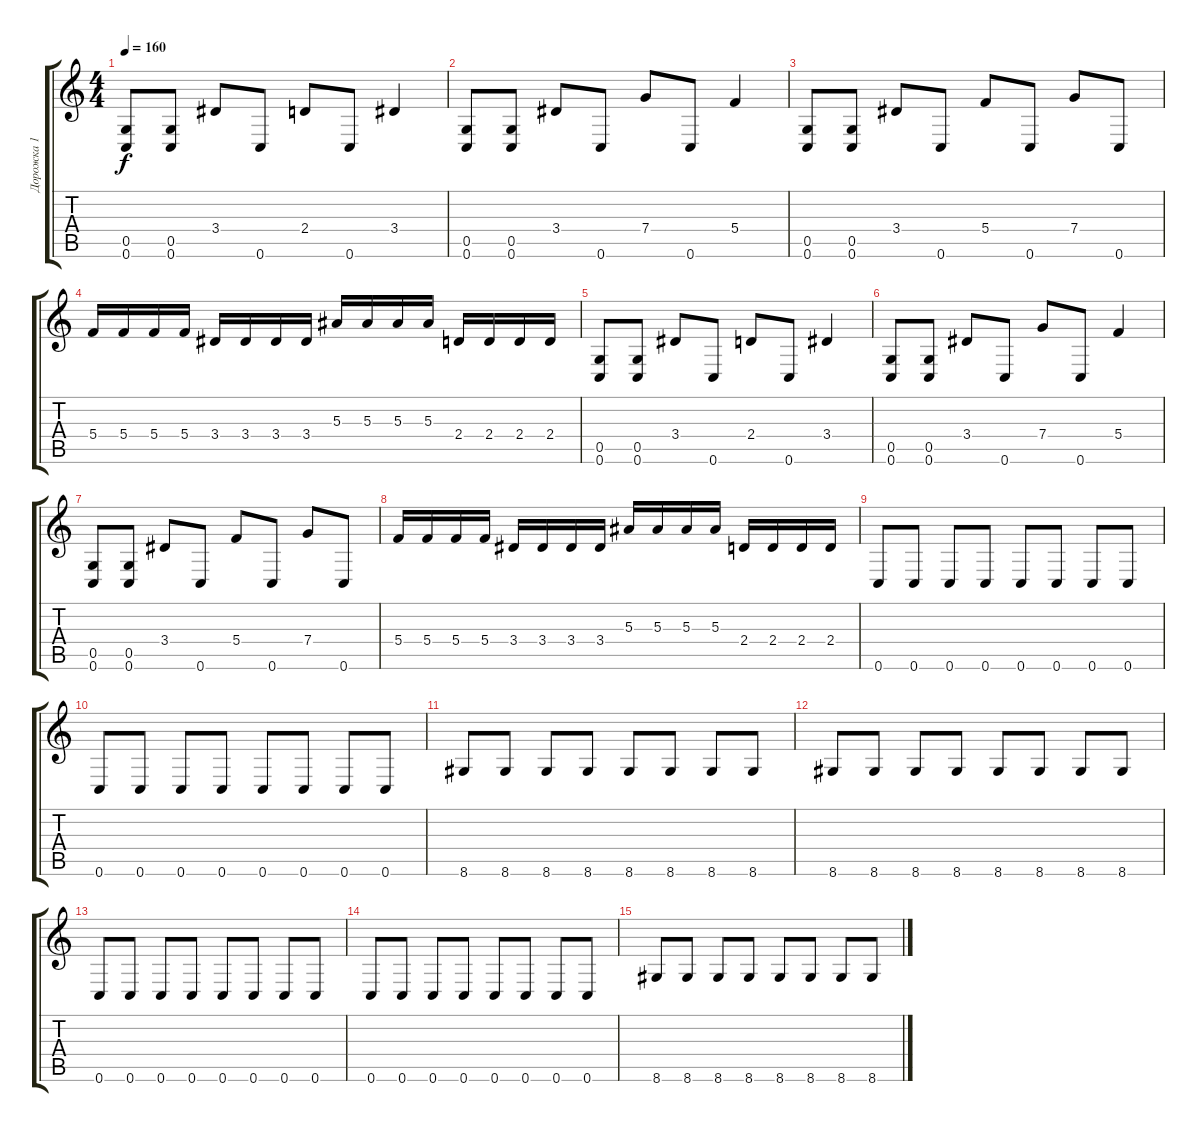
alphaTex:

\track ("Дорожка 1" "Дорожка 1") {instrument distortionguitar}
\staff {score tabs}
\tuning (D4 A3 F3 C3 G2 C2) {hide}
\ts (4 4)
\tempo 160
\clef g2
\ks c
(0.5 0.6).8{dy f} (0.5 0.6).8 3.4.8 0.6.8 2.4.8 0.6.8 3.4.4 |
(0.5 0.6).8 (0.5 0.6).8 3.4.8 0.6.8 7.4.8 0.6.8 5.4.4 |
(0.5 0.6).8 (0.5 0.6).8 3.4.8 0.6.8 5.4.8 0.6.8 7.4.8 0.6.8 |
5.4.16 5.4.16 5.4.16 5.4.16 3.4.16 3.4.16 3.4.16 3.4.16 5.3.16 5.3.16 5.3.16 5.3.16 2.4.16 2.4.16 2.4.16 2.4.16 |
(0.5 0.6).8 (0.5 0.6).8 3.4.8 0.6.8 2.4.8 0.6.8 3.4.4 |
(0.5 0.6).8 (0.5 0.6).8 3.4.8 0.6.8 7.4.8 0.6.8 5.4.4 |
(0.5 0.6).8 (0.5 0.6).8 3.4.8 0.6.8 5.4.8 0.6.8 7.4.8 0.6.8 |
5.4.16 5.4.16 5.4.16 5.4.16 3.4.16 3.4.16 3.4.16 3.4.16 5.3.16 5.3.16 5.3.16 5.3.16 2.4.16 2.4.16 2.4.16 2.4.16 |
0.6.8 0.6.8 0.6.8 0.6.8 0.6.8 0.6.8 0.6.8 0.6.8 |
0.6.8 0.6.8 0.6.8 0.6.8 0.6.8 0.6.8 0.6.8 0.6.8 |
8.6.8 8.6.8 8.6.8 8.6.8 8.6.8 8.6.8 8.6.8 8.6.8 |
8.6.8 8.6.8 8.6.8 8.6.8 8.6.8 8.6.8 8.6.8 8.6.8 |
0.6.8 0.6.8 0.6.8 0.6.8 0.6.8 0.6.8 0.6.8 0.6.8 |
0.6.8 0.6.8 0.6.8 0.6.8 0.6.8 0.6.8 0.6.8 0.6.8 |
8.6.8 8.6.8 8.6.8 8.6.8 8.6.8 8.6.8 8.6.8 8.6.8
